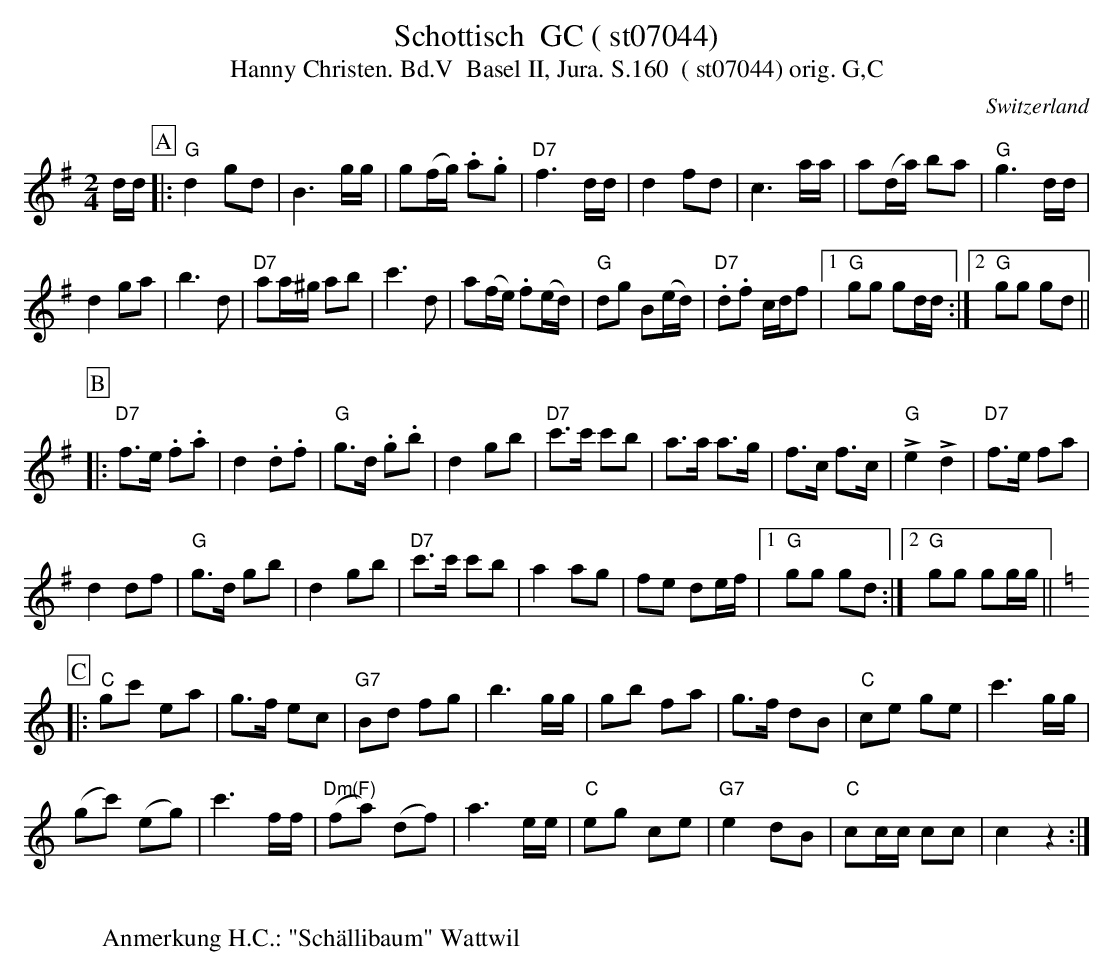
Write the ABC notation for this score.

X:1
T: Schottisch  GC ( st07044)
T:Hanny Christen. Bd.V  Basel II, Jura. S.160  ( st07044) orig. G,C
M:2/4
L:1/8
O:Switzerland
K:G major
d/d/ [P:A] |:"G"d2gd | B3g/g/ | g(f/g/) .a.g | "D7"f3d/d/ | d2fd | c3a/a/ | a(d/a/) ba | "G"g3d/d/ |
d2ga | b3d | "D7"aa/^g/ ab | c'3d | a(f/e/) .f(e/d/) | "G"dg B(e/d/) | "D7".d.f c/d/f |1 "G"gg gd/d/ :|2 "G"gg gd ||
[P:B] |: "D7"f>e .f.a | d2.d.f | "G"g>d .g.b | d2 gb | "D7"c'>c' c'b | a>a a>g | f>c f>c | !>!"G"e2!>!d2 | "D7"f>e fa |
d2df | "G"g>d gb | d2gb | "D7"c'>c' c'b | a2ag | fe de/f/ |1 "G"gg gd :|2 "G"gg gg/g/ || [K:C]
[P:C] |: "C"gc' ea | g>f ec | "G7"Bd fg | b3g/g/ | gb fa | g>f dB | "C"ce ge | c'3g/g/ |
(gc') (eg) | c'3f/f/ | "Dm(F)"(fa) (df) | a3e/e/ | "C"eg ce | "G7"e2dB | "C"cc/c/ cc | c2z2 :|
W:
W:Anmerkung H.C.: "Schällibaum" Wattwil
